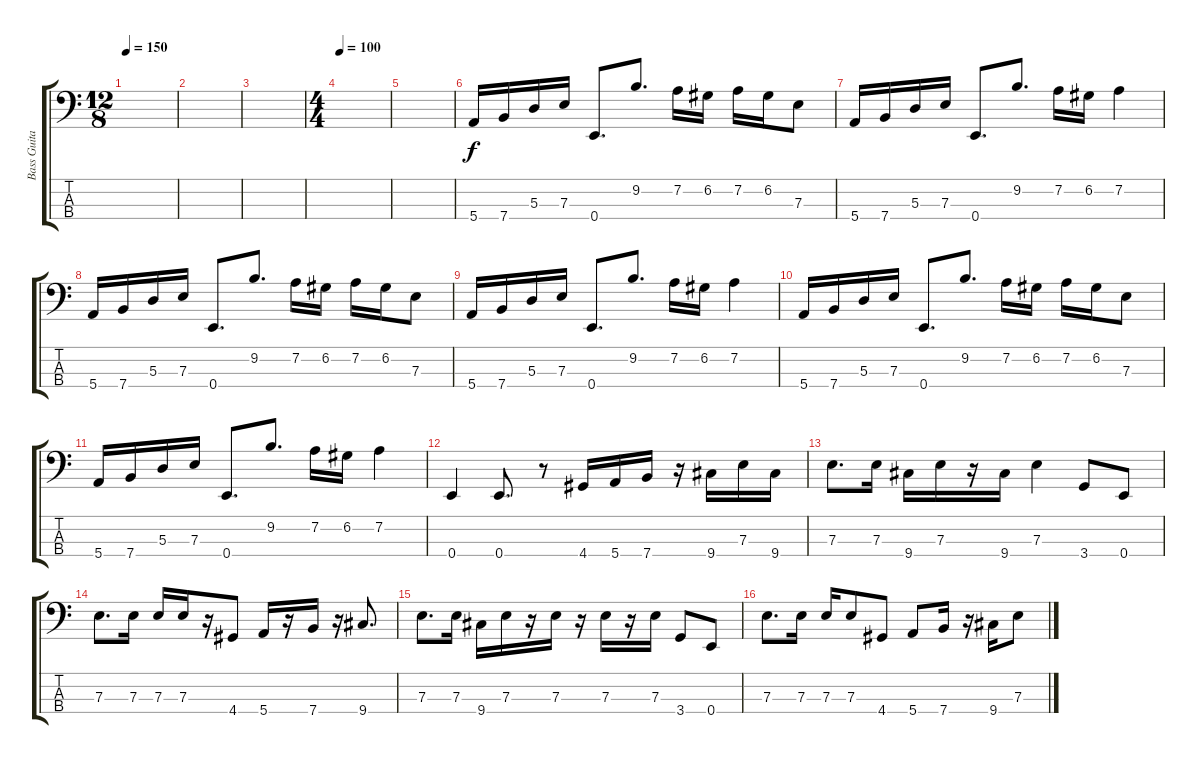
\track ("Bass Guitar" "Bass Guita") {instrument electricbassfinger}
\staff {score tabs}
\tuning (G2 D2 A1 E1) {hide}
\ts (12 8)
\tempo 150
\clef f4
\ks c
|
|
|
\ts (4 4)
\tempo 100
|
|
5.4.16{volume 13} 7.4.16 5.3.16 7.3.16 0.4.8{d} 9.2.8{d} 7.2.16 6.2.16 7.2.16 6.2.16 7.3.8 |
5.4.16 7.4.16 5.3.16 7.3.16 0.4.8{d} 9.2.8{d} 7.2.16 6.2.16 7.2.4 |
5.4.16 7.4.16 5.3.16 7.3.16 0.4.8{d} 9.2.8{d} 7.2.16 6.2.16 7.2.16 6.2.16 7.3.8 |
5.4.16 7.4.16 5.3.16 7.3.16 0.4.8{d} 9.2.8{d} 7.2.16 6.2.16 7.2.4 |
5.4.16 7.4.16 5.3.16 7.3.16 0.4.8{d} 9.2.8{d} 7.2.16 6.2.16 7.2.16 6.2.16 7.3.8 |
5.4.16 7.4.16 5.3.16 7.3.16 0.4.8{d} 9.2.8{d} 7.2.16 6.2.16 7.2.4 |
0.4.4 0.4.8{d} r.8 4.4.16 5.4.16 7.4.16 r.16 9.4.16 7.3.16 9.4.16 |
7.3.8{d} 7.3.16 9.4.16 7.3.16 r.16 9.4.16 7.3.4 3.4.8 0.4.8 |
7.3.8{d} 7.3.16 7.3.16 7.3.16 r.16 4.4.8 5.4.16 r.16 7.4.16 r.16 9.4.8{d} |
7.3.8{d} 7.3.16 9.4.16 7.3.16 r.16 7.3.16 r.16 7.3.16 r.16 7.3.16 3.4.8 0.4.8 |
7.3.8{d} 7.3.16 7.3.16 7.3.8 4.4.8 5.4.8 7.4.16 r.16 9.4.16 7.3.8
